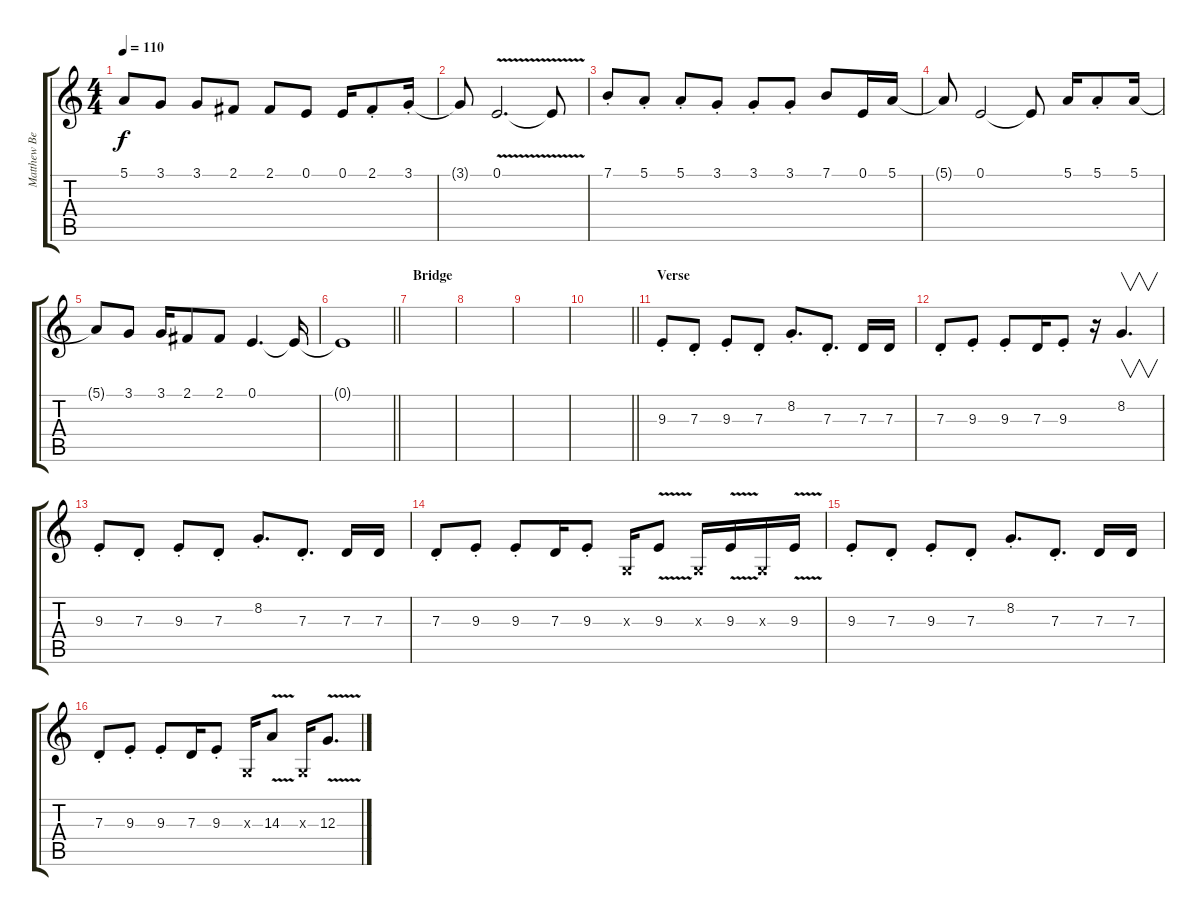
\track ("Matthew Bellamy (Vocals)" "Matthew Be") {instrument tenorsax}
\staff {score tabs}
\tuning (E4 B3 G3 D3 A2 E2) {hide}
\ts (4 4)
\tempo 110
\clef g2
\ks c
5.1{t}.8{dy f} 3.1.8 3.1.8 2.1.8 2.1.8 0.1.8 0.1.16 2.1{st}.8 3.1{st}.16 |
3.1{t}.8 0.1{v}.2{d} 0.1{t}.8 |
7.1{st}.8 5.1{st}.8 5.1{st}.8 3.1{st}.8 3.1{st}.8 3.1{st}.8 7.1.8 0.1.16 5.1.16 |
5.1{t}.8 0.1.2 0.1{t}.8 5.1.16 5.1{st}.8 5.1.16 |
5.1{t}.8 3.1.8 3.1.16 2.1.8 2.1.8 0.1.4{d} 0.1{t}.16 |
\barLineRight lightlight
0.1{t}.1 |
\section ("" "Bridge")
|
|
|
\barLineRight lightlight
|
\section ("" "Verse")
9.3{st}.8 7.3{st}.8 9.3{st}.8 7.3{st}.8 8.2{st}.8{d} 7.3{st}.8{d} 7.3.16 7.3.16 |
7.3{st}.8 9.3{st}.8 9.3{st}.8 7.3.16 9.3{st}.8 r.16 8.2.4{v d} |
9.3{st}.8 7.3{st}.8 9.3{st}.8 7.3{st}.8 8.2{st}.8{d} 7.3{st}.8{d} 7.3.16 7.3.16 |
7.3{st}.8 9.3{st}.8 9.3{st}.8 7.3.16 9.3{st}.8 0.3{x}.16 9.3{v}.8 0.3{x}.16 9.3{v}.16 0.3{x}.16 9.3{v}.16 |
9.3{st}.8 7.3{st}.8 9.3{st}.8 7.3{st}.8 8.2{st}.8{d} 7.3{st}.8{d} 7.3.16 7.3.16 |
7.3{st}.8 9.3{st}.8 9.3{st}.8 7.3.16 9.3{st}.8 0.3{x}.16 14.3{v}.8 0.3{x}.16 12.3{v}.8{d}
